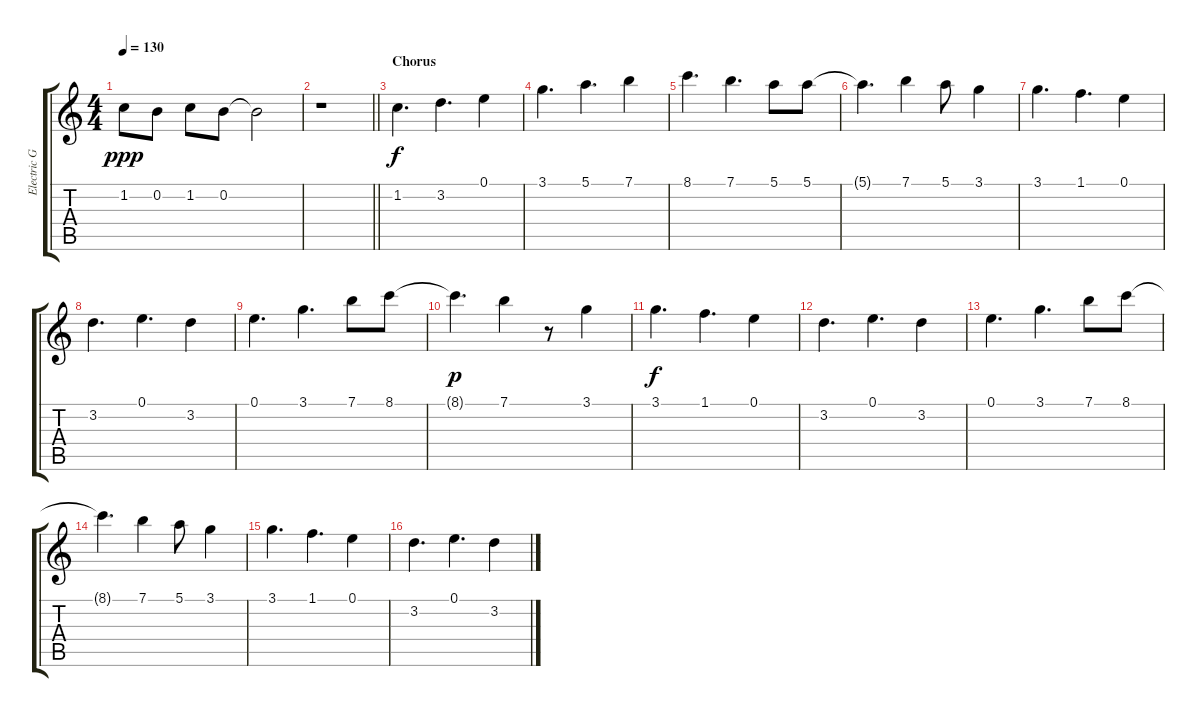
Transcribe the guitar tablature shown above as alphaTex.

\track ("Electric Guitar 1" "Electric G") {instrument overdrivenguitar}
\staff {score tabs}
\tuning (E4 B3 G3 D3 A2 E2) {hide}
\ts (4 4)
\tempo 130
\clef g2
\ks c
1.2.8{dy ppp} 0.2.8 1.2.8 0.2.8 0.2{t}.2 |
\barLineRight lightlight
r.1 |
\section ("" "Chorus")
1.2.4{d dy f} 3.2.4{d} 0.1.4 |
3.1.4{d} 5.1.4{d} 7.1.4 |
8.1.4{d} 7.1.4{d} 5.1.8 5.1.8 |
5.1{t}.4{d} 7.1.4 5.1.8 3.1.4 |
3.1.4{d} 1.1.4{d} 0.1.4 |
3.2.4{d} 0.1.4{d} 3.2.4 |
0.1.4{d} 3.1.4{d} 7.1.8 8.1.8 |
8.1{t}.4{d dy p} 7.1.4 r.8 3.1.4 |
3.1.4{d dy f} 1.1.4{d} 0.1.4 |
3.2.4{d} 0.1.4{d} 3.2.4 |
0.1.4{d} 3.1.4{d} 7.1.8 8.1.8 |
8.1{t}.4{d} 7.1.4 5.1.8 3.1.4 |
3.1.4{d} 1.1.4{d} 0.1.4 |
3.2.4{d} 0.1.4{d} 3.2.4
